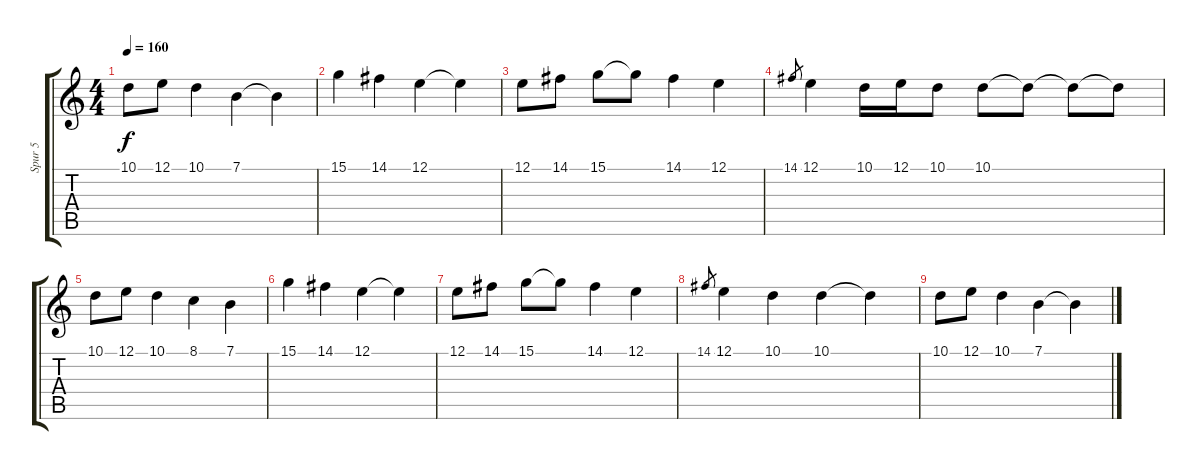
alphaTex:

\track ("Spur 5" "Spur 5") {instrument flute}
\staff {score tabs}
\tuning (E4 B3 G3 D3 A2 E2) {hide}
\ts (4 4)
\tempo 160
\clef g2
\ks c
10.1.8{dy f} 12.1.8 10.1.4 7.1.4 7.1{t}.4 |
15.1.4{volume 5} 14.1.4 12.1.4 12.1{t}.4 |
12.1.8 14.1.8 15.1.8 15.1{t}.8 14.1.4 12.1.4 |
14.1.8{gr} 12.1.4 10.1.16 12.1.16 10.1.8 10.1.8 10.1{t}.8 10.1{t}.8 10.1{t}.8 |
10.1.8 12.1.8 10.1.4 8.1.4 7.1.4 |
15.1.4{volume 1} 14.1.4 12.1.4 12.1{t}.4 |
12.1.8 14.1.8 15.1.8 15.1{t}.8 14.1.4 12.1.4 |
14.1.8{gr} 12.1.4 10.1.4 10.1.4 10.1{t}.4 |
10.1.8 12.1.8 10.1.4 7.1.4 7.1{t}.4
